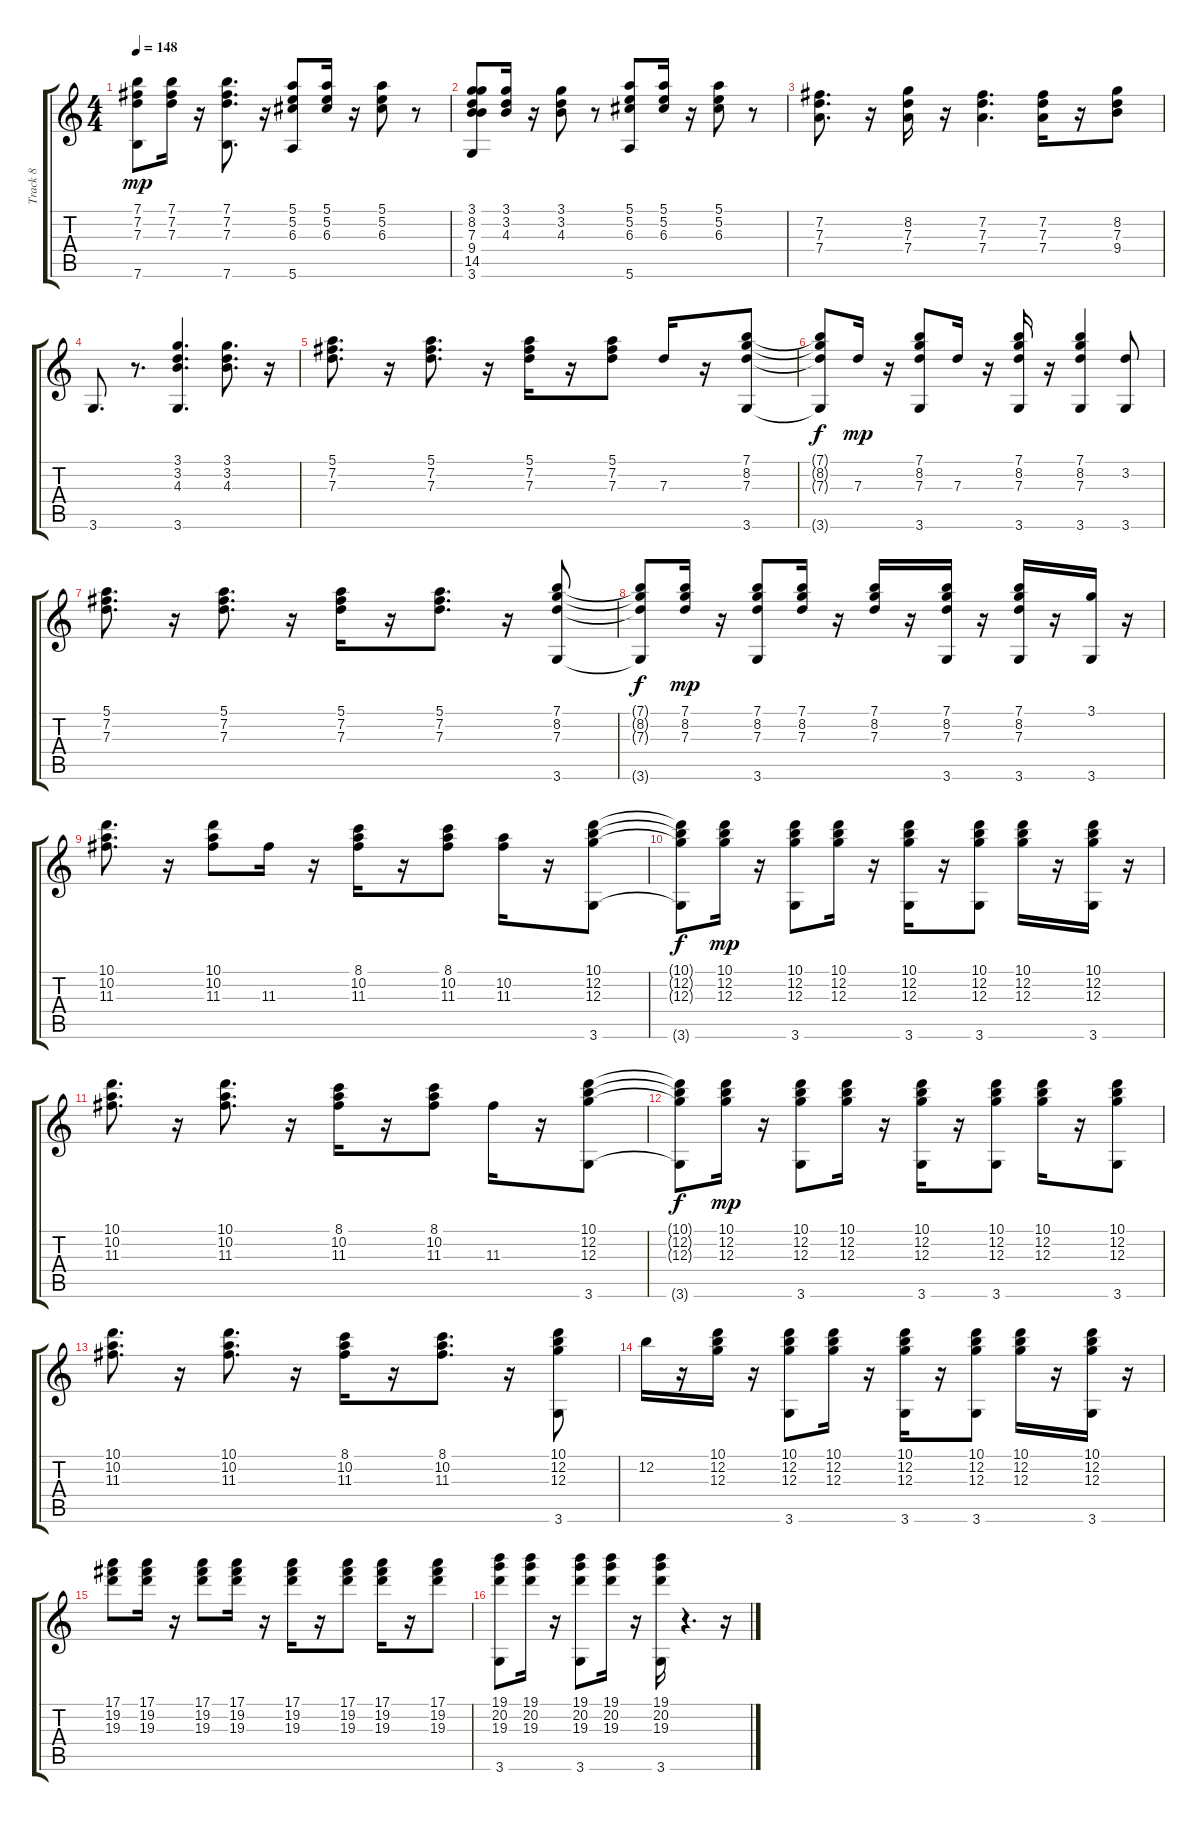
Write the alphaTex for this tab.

\track ("Track 8" "Track 8") {instrument overdrivenguitar}
\staff {score tabs}
\tuning (E4 B3 G3 D3 A2 E2) {hide}
\ts (4 4)
\tempo 148
\clef g2
\ks c
(7.1 7.2 7.3 7.6).8{dy mp} (7.1 7.2 7.3).16 r.16 (7.1 7.2 7.3 7.6).8{d} r.16 (5.1 5.2 6.3 5.6).8 (5.1 5.2 6.3).16 r.16 (5.1 5.2 6.3).8 r.8 |
(3.1 8.2 7.3 9.4 14.5 3.6).8 (3.1 3.2 4.3).16 r.16 (3.1 3.2 4.3).8 r.8 (5.1 5.2 6.3 5.6).8 (5.1 5.2 6.3).16 r.16 (5.1 5.2 6.3).8 r.8 |
(7.2 7.3 7.4).8{d} r.16 (8.2 7.3 7.4).16 r.16 (7.2 7.3 7.4).4{d} (7.2 7.3 7.4).16 r.16 (8.2 7.3 9.4).8 |
3.6.8{d} r.8{d} (3.1 3.2 4.3 3.6).4{d} (3.1 3.2 4.3).8{d} r.16 |
(5.1 7.2 7.3).8{d} r.16 (5.1 7.2 7.3).8{d} r.16 (5.1 7.2 7.3).16 r.16 (5.1 7.2 7.3).8 7.3.16 r.16 (7.1 8.2 7.3 3.6).8 |
(7.1{t} 8.2{t} 7.3{t} 3.6{t}).8{dy f} 7.3.16{dy mp} r.16 (7.1 8.2 7.3 3.6).8 7.3.16 r.16 (7.1 8.2 7.3 3.6).16 r.16 (7.1 8.2 7.3 3.6).4 (3.2 3.6).8 |
(5.1 7.2 7.3).8{d} r.16 (5.1 7.2 7.3).8{d} r.16 (5.1 7.2 7.3).16 r.16 (5.1 7.2 7.3).8{d} r.16 (7.1 8.2 7.3 3.6).8 |
(7.1{t} 8.2{t} 7.3{t} 3.6{t}).8{dy f} (7.1 8.2 7.3).16{dy mp} r.16 (7.1 8.2 7.3 3.6).8 (7.1 8.2 7.3).16 r.16 (7.1 8.2 7.3).16 r.16 (7.1 8.2 7.3 3.6).16 r.16 (7.1 8.2 7.3 3.6).16 r.16 (3.1 3.6).16 r.16 |
(10.1 10.2 11.3).8{d} r.16 (10.1 10.2 11.3).8 11.3.16 r.16 (8.1 10.2 11.3).16 r.16 (8.1 10.2 11.3).8 (10.2 11.3).16 r.16 (10.1 12.2 12.3 3.6).8 |
(10.1{t} 12.2{t} 12.3{t} 3.6{t}).8{dy f} (10.1 12.2 12.3).16{dy mp} r.16 (10.1 12.2 12.3 3.6).8 (10.1 12.2 12.3).16 r.16 (10.1 12.2 12.3 3.6).16 r.16 (10.1 12.2 12.3 3.6).8 (10.1 12.2 12.3).16 r.16 (10.1 12.2 12.3 3.6).16 r.16 |
(10.1 10.2 11.3).8{d} r.16 (10.1 10.2 11.3).8{d} r.16 (8.1 10.2 11.3).16 r.16 (8.1 10.2 11.3).8 11.3.16 r.16 (10.1 12.2 12.3 3.6).8 |
(10.1{t} 12.2{t} 12.3{t} 3.6{t}).8{dy f} (10.1 12.2 12.3).16{dy mp} r.16 (10.1 12.2 12.3 3.6).8 (10.1 12.2 12.3).16 r.16 (10.1 12.2 12.3 3.6).16 r.16 (10.1 12.2 12.3 3.6).8 (10.1 12.2 12.3).16 r.16 (10.1 12.2 12.3 3.6).8 |
(10.1 10.2 11.3).8{d} r.16 (10.1 10.2 11.3).8{d} r.16 (8.1 10.2 11.3).16 r.16 (8.1 10.2 11.3).8{d} r.16 (10.1 12.2 12.3 3.6).8 |
12.2.16 r.16 (10.1 12.2 12.3).16 r.16 (10.1 12.2 12.3 3.6).8 (10.1 12.2 12.3).16 r.16 (10.1 12.2 12.3 3.6).16 r.16 (10.1 12.2 12.3 3.6).8 (10.1 12.2 12.3).16 r.16 (10.1 12.2 12.3 3.6).16 r.16 |
(17.1 19.2 19.3).8 (17.1 19.2 19.3).16 r.16 (17.1 19.2 19.3).8 (17.1 19.2 19.3).16 r.16 (17.1 19.2 19.3).16 r.16 (17.1 19.2 19.3).8 (17.1 19.2 19.3).16 r.16 (17.1 19.2 19.3).8 |
(19.1 20.2 19.3 3.6).8 (19.1 20.2 19.3).16 r.16 (19.1 20.2 19.3 3.6).8 (19.1 20.2 19.3).16 r.16 (19.1 20.2 19.3 3.6).16 r.4{d} r.16
